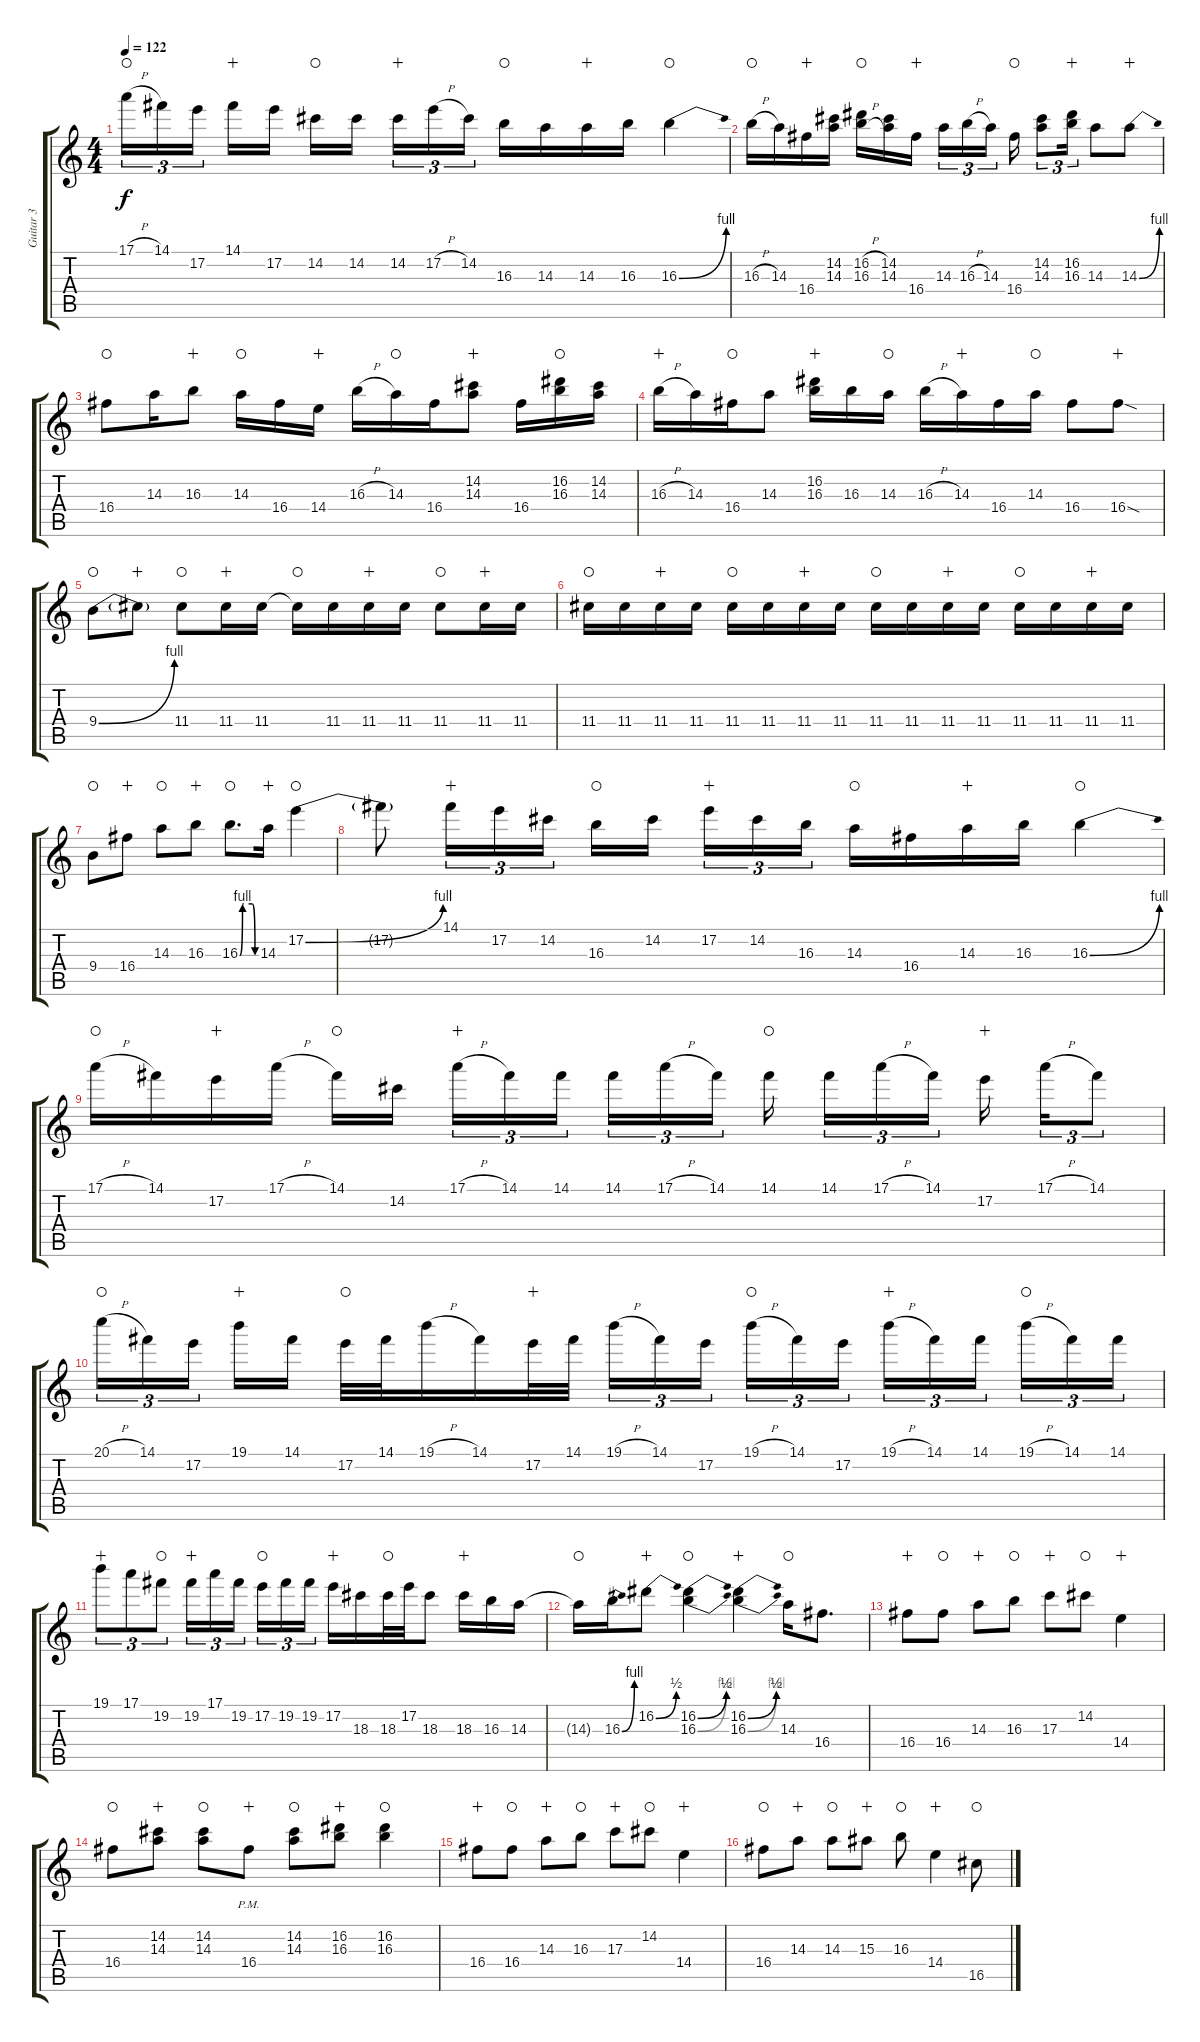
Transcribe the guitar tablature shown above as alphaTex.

\track ("Guitar 3" "Guitar 3") {instrument electricguitarclean}
\staff {score tabs}
\tuning (E4 B3 G3 D3 A2 E2) {hide}
\ts (4 4)
\tempo 122
\clef g2
\ks c
17.1{h}.16{tu (3 2) dy f waho} 14.1.16{tu (3 2)} 17.2.16{tu (3 2) beam splitsecondary} 14.1.16{wahc} 17.2.16 14.2.16{waho} 14.2.16{beam splitsecondary} 14.2.16{tu (3 2) wahc} 17.2{h}.16{tu (3 2)} 14.2.16{tu (3 2)} 16.3.16{waho} 14.3.16 14.3.16{wahc} 16.3.16 16.3{be (bend 0 0 60 4)}.4{waho} |
16.3{h}.16{waho} 14.3.16 16.4.16{wahc} (14.2 14.3).16 (16.2{h} 16.3{h}).16{waho} (14.2 14.3).16 16.4.16{wahc beam splitsecondary} 14.3.16{tu (3 2)} 16.3{h}.16{tu (3 2)} 14.3.16{tu (3 2) beam splitsecondary} 16.4.16{waho} (14.2 14.3).8{tu (3 2)} (16.2 16.3).16{tu (3 2) wahc} 14.3.8 14.3{be (bend 0 0 60 4)}.8{wahc} |
16.4.8{waho} 14.3.16 16.3.8{wahc} 14.3.16{waho} 16.4.16 14.4.16{wahc} 16.3{h}.16 14.3.16{waho} 16.4.16 (14.2 14.3).8{wahc} 16.4.16 (16.2 16.3).16{waho} (14.2 14.3).16 |
16.3{h}.16{wahc} 14.3.16 16.4.16{waho} 14.3.8 (16.2 16.3).16{wahc} 16.3.16 14.3.16{waho} 16.3{h}.16 14.3.16{wahc} 16.4.16 14.3.16{waho} 16.4.8 16.4{sod}.8{wahc} |
9.4{be (bend 0 0 60 4)}.8{waho} 9.4{t}.8{wahc} 11.4.8{waho} 11.4.16{wahc} 11.4.16 11.4{t}.16{waho} 11.4.16 11.4.16{wahc} 11.4.16 11.4.8{waho} 11.4.16{wahc} 11.4.16 |
11.4.16{waho} 11.4.16 11.4.16{wahc} 11.4.16 11.4.16{waho} 11.4.16 11.4.16{wahc} 11.4.16 11.4.16{waho} 11.4.16 11.4.16{wahc} 11.4.16 11.4.16{waho} 11.4.16 11.4.16{wahc} 11.4.16 |
9.4.8{waho} 16.4.8{wahc} 14.3.8{waho} 16.3.8{wahc} 16.3{be (custom 0 0 10 4 15 4 45 4 55 0 60 0)}.8{d waho} 14.3.16{wahc} 17.2{be (bend 0 0 60 4)}.4{waho} |
17.2{t}.8 14.1.16{tu (3 2) wahc} 17.2.16{tu (3 2)} 14.2.16{tu (3 2)} 16.3.16{waho} 14.2.16{beam splitsecondary} 17.2.16{tu (3 2) wahc} 14.2.16{tu (3 2)} 16.3.16{tu (3 2)} 14.3.16{waho} 16.4.16 14.3.16{wahc} 16.3.16 16.3{be (bend 0 0 60 4)}.4{waho} |
17.1{h}.16{waho} 14.1.16 17.2.16{wahc} 17.1{h}.16 14.1.16{waho} 14.2.16{beam splitsecondary} 17.1{h}.16{tu (3 2) wahc} 14.1.16{tu (3 2)} 14.1.16{tu (3 2)} 14.1.16{tu (3 2)} 17.1{h}.16{tu (3 2)} 14.1.16{tu (3 2) beam splitsecondary} 14.1.16{waho beam splitsecondary} 14.1.16{tu (3 2)} 17.1{h}.16{tu (3 2)} 14.1.16{tu (3 2) beam splitsecondary} 17.2.16{wahc beam splitsecondary} 17.1{h}.16{tu (3 2)} 14.1.8{tu (3 2)} |
20.1{h}.16{tu (3 2) waho} 14.1.16{tu (3 2)} 17.2.16{tu (3 2) beam splitsecondary} 19.1.16{wahc} 14.1.16 17.2.32{waho} 14.1.32 19.1{h}.16 14.1.16 17.2.32{wahc} 14.1.32 19.1{h}.16{tu (3 2)} 14.1.16{tu (3 2)} 17.2.16{tu (3 2) beam splitsecondary} 19.1{h}.16{tu (3 2) waho} 14.1.16{tu (3 2)} 17.2.16{tu (3 2)} 19.1{h}.16{tu (3 2) wahc} 14.1.16{tu (3 2)} 14.1.16{tu (3 2) beam splitsecondary} 19.1{h}.16{tu (3 2) waho} 14.1.16{tu (3 2)} 14.1.16{tu (3 2)} |
19.1.8{tu (3 2) wahc} 17.1.8{tu (3 2)} 19.2.8{tu (3 2) waho} 19.2.16{tu (3 2) wahc} 17.1.16{tu (3 2)} 19.2.16{tu (3 2) beam splitsecondary} 17.2.16{tu (3 2) waho} 19.2.16{tu (3 2)} 19.2.16{tu (3 2)} 17.2.16{wahc} 18.3.16 18.3.32{waho} 17.2.32 18.3.8 18.3.16{wahc} 16.3.16 14.3.16 |
14.3{t}.16{waho} 16.3{be (bend 0 0 60 4)}.16 16.2{be (bend 0 0 60 2)}.8{wahc} (16.2{be (bend 0 0 60 2)} 16.3{be (bend 0 0 60 4)}).4{waho} (16.2{be (bend 0 0 60 2)} 16.3{be (bend 0 0 60 4)}).4{wahc} 14.3.16{waho} 16.4.8{d} |
16.4.8{wahc} 16.4.8{waho} 14.3.8{wahc} 16.3.8{waho} 17.3.8{wahc} 14.2.8{waho} 14.4.4{wahc} |
16.4.8{waho} (14.2 14.3).8{wahc} (14.2 14.3).8{waho} 16.4{pm}.8{wahc} (14.2 14.3).8{waho} (16.2 16.3).8{wahc} (16.2 16.3).4{waho} |
16.4.8{wahc} 16.4.8{waho} 14.3.8{wahc} 16.3.8{waho} 17.3.8{wahc} 14.2.8{waho} 14.4.4{wahc} |
16.4.8{waho} 14.3.8{wahc} 14.3.8{waho} 15.3.8{wahc} 16.3.8{waho} 14.4.4{wahc} 16.5.8{waho}
